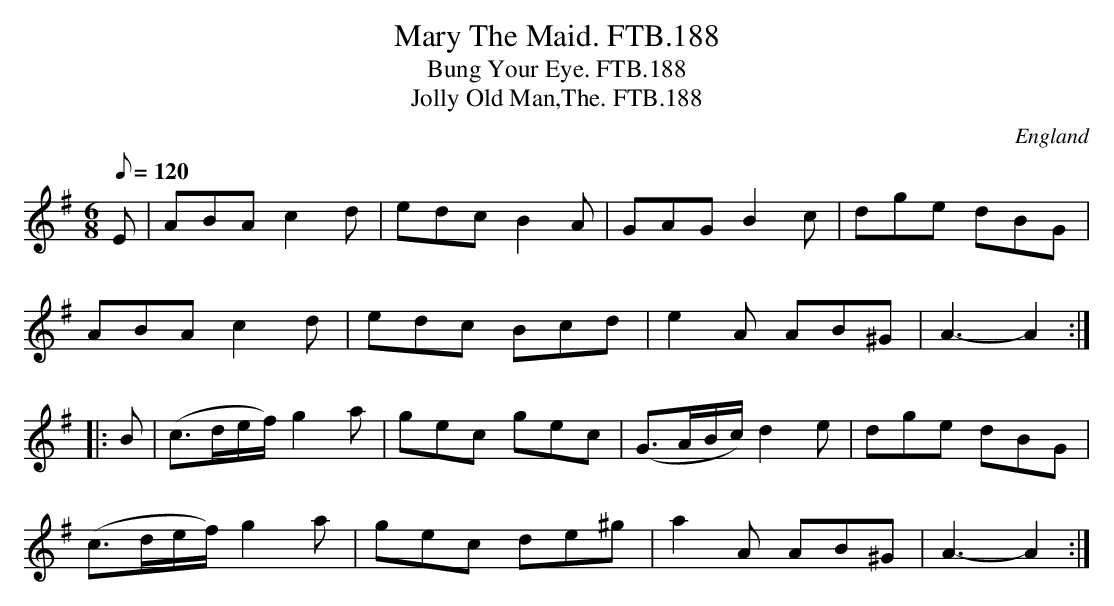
X:1
T:Mary The Maid. FTB.188
T:Bung Your Eye. FTB.188
T:Jolly Old Man,The. FTB.188
M:6/8
L:1/8
Q:120
O:England
K:G major
E|ABA c2d|edc B2A|GAG B2c|dge dBG|
ABA c2d|edc Bcd|e2A AB^G|A3-A2:|
|:B|(c3/2d/2e/2f/2) g2a|gec gec|(G3/2A/2B/2c/2) d2e|dge dBG|
(c3/2d/2e/2f/2) g2a|gec de^g|a2A AB^G|A3-A2:|
